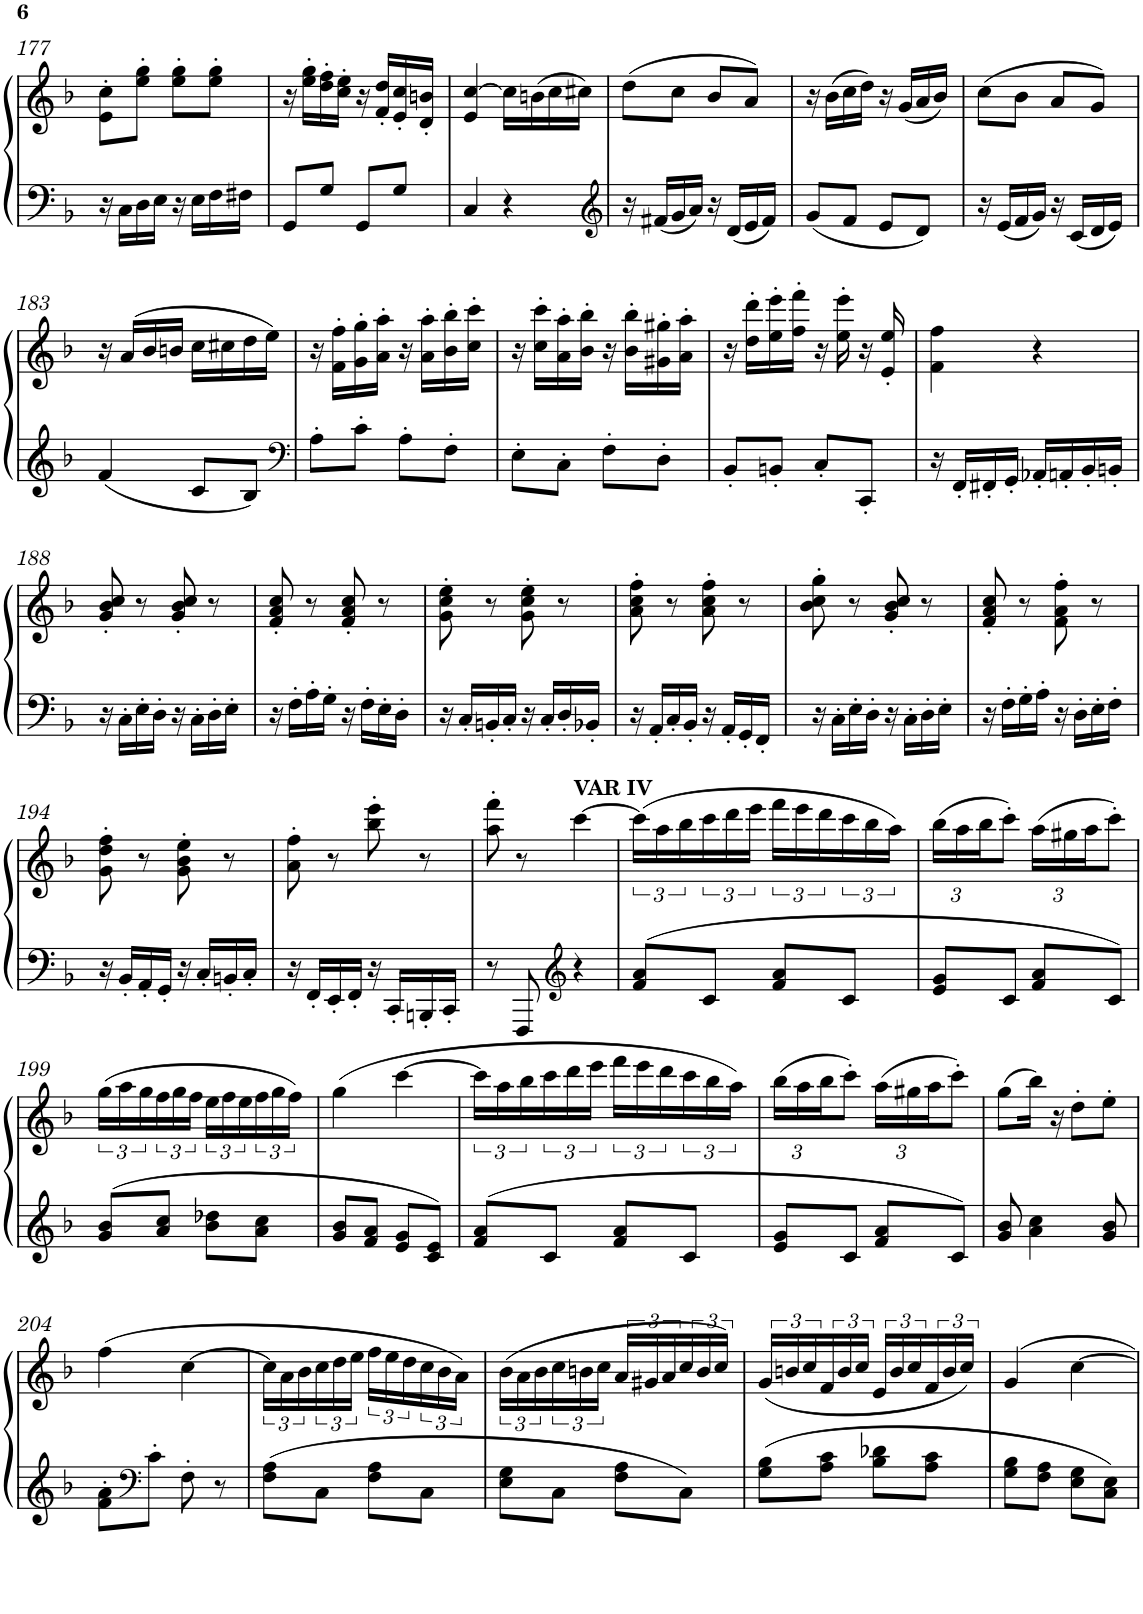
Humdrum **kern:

**kern	**kern
*part1	*part1
*staff2	*staff1
*I"Piano	*
*I'Pno.	*
!!LO:PB:g=z
*clefF4	*clefG2
*k[b-]	*k[b-]
*F:	*F:
*M2/4	*M2/4
=177	=177
16r	8e\' 8cc\'L
16C\LL	.
16D\	8ee\' 8gg\'J
16E\JJ	.
16r	8ee\' 8gg\'L
16E\LL	.
16F\	8ee\' 8gg\'J
16F#X\JJ	.
=178	=178
8GG/L	16r
.	16ee\' 16gg\'LL
8G/J	16dd\' 16ff\'
.	16cc\' 16ee\'JJ
8GG/L	16r
.	16f/' 16dd/'LL
8G/J	16e/' 16cc/'
.	16d/' 16bn/'JJ
=179	=179
4C/	4e/ [4cc/
4r	16cc\LL]
.	(>16bn\
.	16cc\
.	16cc#X\JJ)
=180	=180
*clefG2	*
16r	(>8dd\L
16f#X/LL	.
16g/	8cc\J
16a/JJ	.
16r	8b-/L
16d/LL	.
16e/	8a/J)
16f#/JJ	.
=181	=181
8g/L	16r
.	(>16b-\LL
8f/J	16cc\
.	16dd\JJ)
8e/L	16r
.	(<16g/LL
8d/J	16a/
.	16b-/JJ)
=182	=182
16r	(>8cc\L
16e/LL	.
16f/	8b-\J
16g/JJ	.
16r	8a/L
16c/LL	.
16d/	8g/J)
16e/JJ	.
!!LO:LB:g=z
=183	=183
4f/	16r
.	(>16a/LL
.	16b-/
.	16bn/JJ
8c/L	16cc\LL
.	16cc#X\
8B-/J	16dd\
.	16ee\JJ)
=184	=184
*clefF4	*
8A'\L	16r
.	16f\' 16ff\'LL
8c'\J	16g\' 16gg\'
.	16a\' 16aa\'JJ
8A'\L	16r
.	16a\' 16aa\'LL
8F'\J	16b-\' 16bb-\'
.	16cc\' 16ccc\'JJ
=185	=185
8E'\L	16r
.	16cc\' 16ccc\'LL
8C'\J	16a\' 16aa\'
.	16b-\' 16bb-\'JJ
8F'\L	16r
.	16b-\' 16bb-\'LL
8D'\J	16g#X\' 16gg#X\'
.	16a\' 16aa\'JJ
=186	=186
8BB-'/L	16r
.	16dd\' 16ddd\'LL
8BBn'/J	16ee\' 16eee\'
.	16ff\' 16fff\'JJ
8C'/L	16r
.	16ee\' 16eee\'
8CC'/J	16r
.	16e/' 16ee/'
=187	=187
16r	4f\ 4ff\
16FF'/LL	.
16FF#X'/	.
16GG'/JJ	.
16AA-X'/LL	4r
16AAn'/	.
16BB-'/	.
16BBn'/JJ	.
!!LO:LB:g=z
=188	=188
16r	8g/' 8b-/' 8cc/'
16C'\LL	.
16E'\	8r
16D'\JJ	.
16r	8g/' 8b-/' 8cc/'
16C'\LL	.
16D'\	8r
16E'\JJ	.
=189	=189
16r	8f/' 8a/' 8cc/'
16F'\LL	.
16A'\	8r
16G'\JJ	.
16r	8f/' 8a/' 8cc/'
16F'\LL	.
16E'\	8r
16D'\JJ	.
=190	=190
16r	8g\' 8cc\' 8ee\'
16C'/LL	.
16BBn'/	8r
16C'/JJ	.
16r	8g\' 8cc\' 8ee\'
16C'/LL	.
16D'/	8r
16BB-X'/JJ	.
=191	=191
16r	8a\' 8cc\' 8ff\'
16AA'/LL	.
16C'/	8r
16BB-'/JJ	.
16r	8a\' 8cc\' 8ff\'
16AA'/LL	.
16GG'/	8r
16FF'/JJ	.
=192	=192
16r	8b-\' 8cc\' 8gg\'
16C'\LL	.
16E'\	8r
16D'\JJ	.
16r	8g/' 8b-/' 8cc/'
16C'\LL	.
16D'\	8r
16E'\JJ	.
=193	=193
16r	8f/' 8a/' 8cc/'
16F'\LL	.
16G'\	8r
16A'\JJ	.
16r	8f\' 8a\' 8ff\'
16D'\LL	.
16E'\	8r
16F'\JJ	.
!!LO:LB:g=z
=194	=194
16r	8g\' 8dd\' 8ff\'
16BB-'/LL	.
16AA'/	8r
16GG'/JJ	.
16r	8g\' 8b-\' 8ee\'
16C'/LL	.
16BBn'/	8r
16C'/JJ	.
=195	=195
16r	8a\' 8ff\'
16FF'/LL	.
16EE'/	8r
16FF'/JJ	.
16r	8bb-\' 8eee\'
16CC'/LL	.
16BBBn'/	8r
16CC'/JJ	.
=196	=196
8r	8aa\' 8fff\'
8FFF/	8r
*clefG2	*
!	!LO:TX:a:B:t=VAR IV
4r	[4ccc\
=197	=197
8f/ 8a/L	(>24ccc\LL]
.	24aa\
.	24bb-\
8c/J	24ccc\
.	24ddd\
.	24eee\JJ
8f/ 8a/L	24fff\LL
.	24eee\
.	24ddd\
8c/J	24ccc\
.	24bb-\
.	24aa\JJ)
=198	=198
*	*Xbrackettup
8e/ 8g/L	(>24bb-\LL
.	24aa\
.	24bb-\J
8c/J	8ccc'\J)
8f/ 8a/L	(>24aa\LL
.	24gg#X\
.	24aa\J
8c/J	8ccc'\J)
!!LO:LB:g=z
=199	=199
*	*brackettup
8g/ 8b-/L	(>24gg\LL
.	24aa\
.	24gg\
8a/ 8cc/J	24ff\
.	24gg\
.	24ff\JJ
8b-\ 8dd-X\L	24ee\LL
.	24ff\
.	24ee\
8a\ 8cc\J	24ff\
.	24gg\
.	24ff\JJ)
=200	=200
8g/ 8b-/L	(>4gg\
8f/ 8a/J	.
8e/ 8g/L	[4ccc\
8c/ 8e/J	.
=201	=201
8f/ 8a/L	24ccc\LL]
.	24aa\
.	24bb-\
8c/J	24ccc\
.	24ddd\
.	24eee\JJ
8f/ 8a/L	24fff\LL
.	24eee\
.	24ddd\
8c/J	24ccc\
.	24bb-\
.	24aa\JJ)
=202	=202
*	*Xbrackettup
8e/ 8g/L	(>24bb-\LL
.	24aa\
.	24bb-\J
8c/J	8ccc'\J)
8f/ 8a/L	(>24aa\LL
.	24gg#X\
.	24aa\J
8c/J	8ccc'\J)
=203	=203
8g/ 8b-/	(>8gg\L
4a\ 4cc\	16bb-\Jk)
.	16r
.	8dd'\L
8g/ 8b-/	8ee'\J
!!LO:LB:g=z
=204	=204
8f\' 8a\'L	(>4ff\
*clefF4	*
8c'\J	.
8F'\	[4cc\
8r	.
=205	=205
*	*brackettup
8F\ 8A\L	24cc\LL]
.	24a\
.	24b-\
8C\J	24cc\
.	24dd\
.	24ee\JJ
8F\ 8A\L	24ff\LL
.	24ee\
.	24dd\
8C\J	24cc\
.	24b-\
.	24a\JJ)
=206	=206
8E\ 8G\L	(>24b-\LL
.	24a\
.	24b-\
8C\J	24cc\
.	24bn\
.	24cc\JJ
8F\ 8A\L	24a/LL
.	24g#X/
.	24a/
8C\J	24cc/
.	24b/
.	24cc/JJ)
=207	=207
8G\ 8B-\L	(<24g/LL
.	24bn/
.	24cc/
8A\ 8c\J	24f/
.	24b/
.	24cc/JJ
8B-\ 8d-X\L	24e/LL
.	24b/
.	24cc/
8A\ 8c\J	24f/
.	24b/
.	24cc/JJ)
=208	=208
8G\ 8B-\L	4g/
8F\ 8A\J	.
8E\ 8G\L	[4cc\
8C\ 8E\J	.
=	=
*-	*-
